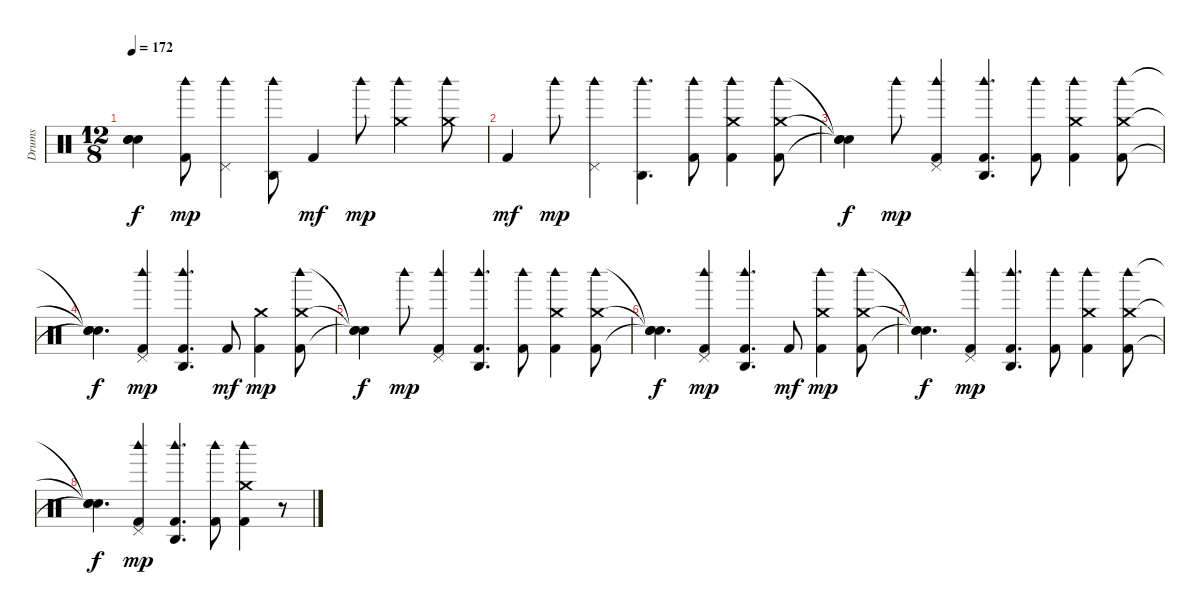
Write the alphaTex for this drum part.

\track ("Drums" "Drums") {instrument percussion}
\staff {score}
\articulation defaults
\ts (12 8)
\tempo 172
\clef neutral
\ks c
("Snare (hit)"{t} "Snare (hit)"{t} "Snare (hit)"{t}).4{dy f} ("Kick (hit) 2" "Woodblock high (hit)").8{dy mp} ("Pedal Hi-Hat (hit)" "Woodblock high (hit)").4 ("Agogo high (hit)" "Woodblock high (hit)").8 "Kick (hit) 2".4{dy mf} "Woodblock high (hit)".8{dy mp volume 14} ("Crash medium (hit)" "Woodblock high (hit)").4{volume 14} ("Crash medium (hit)" "Woodblock high (hit)").8 |
"Kick (hit) 2".4{dy mf volume 14} "Woodblock high (hit)".8{dy mp volume 13} ("Pedal Hi-Hat (hit)" "Woodblock high (hit)").4 ("Agogo high (hit)" "Woodblock high (hit)").4{d volume 13} ("Kick (hit) 2" "Woodblock high (hit)").8{volume 13} ("Kick (hit) 2" "Crash medium (hit)" "Woodblock high (hit)").4{volume 13} ("Kick (hit) 2" "Crash medium (hit)" "Woodblock high (hit)").8{volume 13} |
("Snare (hit)"{t} "Snare (hit)"{t} "Snare (hit)"{t}).4{dy f} "Woodblock high (hit)".8{dy mp volume 12} ("Kick (hit) 2" "Pedal Hi-Hat (hit)" "Woodblock high (hit)").4 ("Kick (hit) 2" "Agogo high (hit)" "Woodblock high (hit)").4{d volume 12} ("Kick (hit) 2" "Woodblock high (hit)").8{volume 11} ("Kick (hit) 2" "Crash medium (hit)" "Woodblock high (hit)").4{volume 11} ("Kick (hit) 2" "Crash medium (hit)" "Woodblock high (hit)").8{volume 11} |
("Snare (hit)"{t} "Snare (hit)"{t} "Snare (hit)"{t}).4{d dy f} ("Kick (hit) 2" "Pedal Hi-Hat (hit)" "Woodblock high (hit)").4{dy mp volume 10} ("Kick (hit) 2" "Agogo high (hit)" "Woodblock high (hit)").4{d volume 10} "Kick (hit) 2".8{dy mf volume 10} ("Kick (hit) 2" "Crash medium (hit)").4{dy mp volume 9} ("Kick (hit) 2" "Crash medium (hit)" "Woodblock high (hit)").8{volume 8} |
("Snare (hit)"{t} "Snare (hit)"{t} "Snare (hit)"{t}).4{dy f} "Woodblock high (hit)".8{dy mp} ("Kick (hit) 2" "Pedal Hi-Hat (hit)" "Woodblock high (hit)").4 ("Kick (hit) 2" "Agogo high (hit)" "Woodblock high (hit)").4{d} ("Kick (hit) 2" "Woodblock high (hit)").8{volume 8} ("Kick (hit) 2" "Crash medium (hit)" "Woodblock high (hit)").4{volume 8} ("Kick (hit) 2" "Crash medium (hit)" "Woodblock high (hit)").8{volume 7} |
("Snare (hit)"{t} "Snare (hit)"{t} "Snare (hit)"{t}).4{d dy f} ("Kick (hit) 2" "Pedal Hi-Hat (hit)" "Woodblock high (hit)").4{dy mp volume 6} ("Kick (hit) 2" "Agogo high (hit)" "Woodblock high (hit)").4{d volume 5} "Kick (hit) 2".8{dy mf volume 5} ("Kick (hit) 2" "Crash medium (hit)" "Woodblock high (hit)").4{dy mp volume 4} ("Kick (hit) 2" "Crash medium (hit)" "Woodblock high (hit)").8{volume 3} |
("Snare (hit)"{t} "Snare (hit)"{t} "Snare (hit)"{t}).4{d dy f} ("Kick (hit) 2" "Pedal Hi-Hat (hit)" "Woodblock high (hit)").4{dy mp volume 2} ("Kick (hit) 2" "Agogo high (hit)" "Woodblock high (hit)").4{d volume 2} ("Kick (hit) 2" "Woodblock high (hit)").8{volume 2} ("Kick (hit) 2" "Crash medium (hit)" "Woodblock high (hit)").4{volume 1} ("Kick (hit) 2" "Crash medium (hit)" "Woodblock high (hit)").8{volume 1} |
("Snare (hit)"{t} "Snare (hit)"{t} "Snare (hit)"{t}).4{d dy f} ("Kick (hit) 2" "Pedal Hi-Hat (hit)" "Woodblock high (hit)").4{dy mp volume 1} ("Kick (hit) 2" "Agogo high (hit)" "Woodblock high (hit)").4{d} ("Kick (hit) 2" "Woodblock high (hit)").8{volume 0} ("Kick (hit) 2" "Crash medium (hit)" "Woodblock high (hit)").4 r.8
